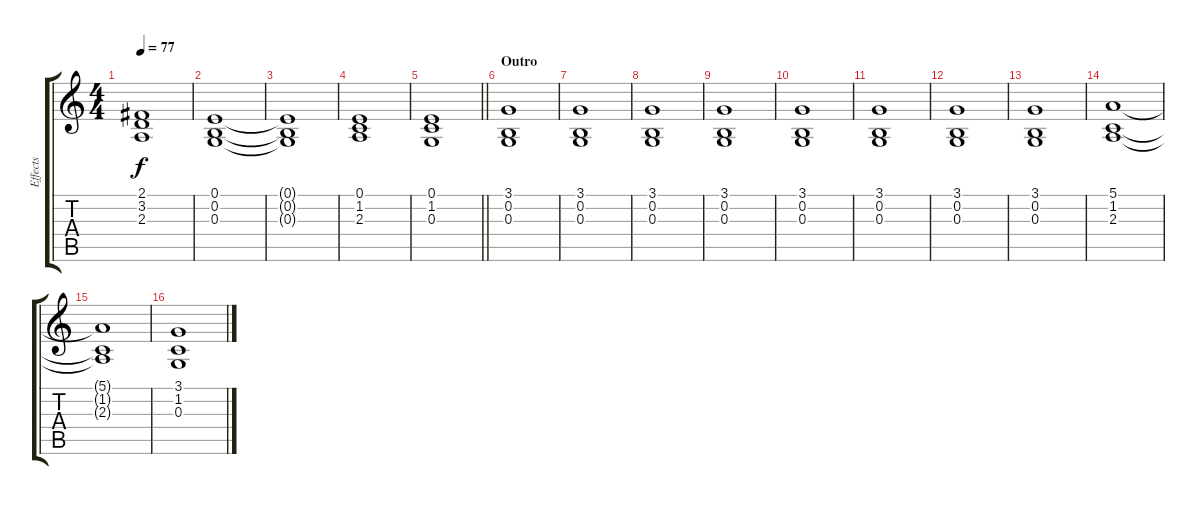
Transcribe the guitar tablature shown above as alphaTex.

\track ("Effects" "Effects") {instrument pad2warm}
\staff {score tabs}
\tuning (E4 B3 G3 D3 A2 E2) {hide}
\ts (4 4)
\tempo 77
\clef g2
\ks c
(2.1 3.2 2.3).1{dy f} |
(0.1 0.2 0.3).1 |
(0.1{t} 0.2{t} 0.3{t}).1 |
(0.1 1.2 2.3).1 |
\barLineRight lightlight
(0.1 1.2 0.3).1 |
\section ("" "Outro")
(3.1 0.2 0.3).1 |
(3.1 0.2 0.3).1 |
(3.1 0.2 0.3).1 |
(3.1 0.2 0.3).1 |
(3.1 0.2 0.3).1 |
(3.1 0.2 0.3).1 |
(3.1 0.2 0.3).1 |
(3.1 0.2 0.3).1 |
(5.1 1.2 2.3).1 |
(5.1{t} 1.2{t} 2.3{t}).1 |
(3.1 1.2 0.3).1
